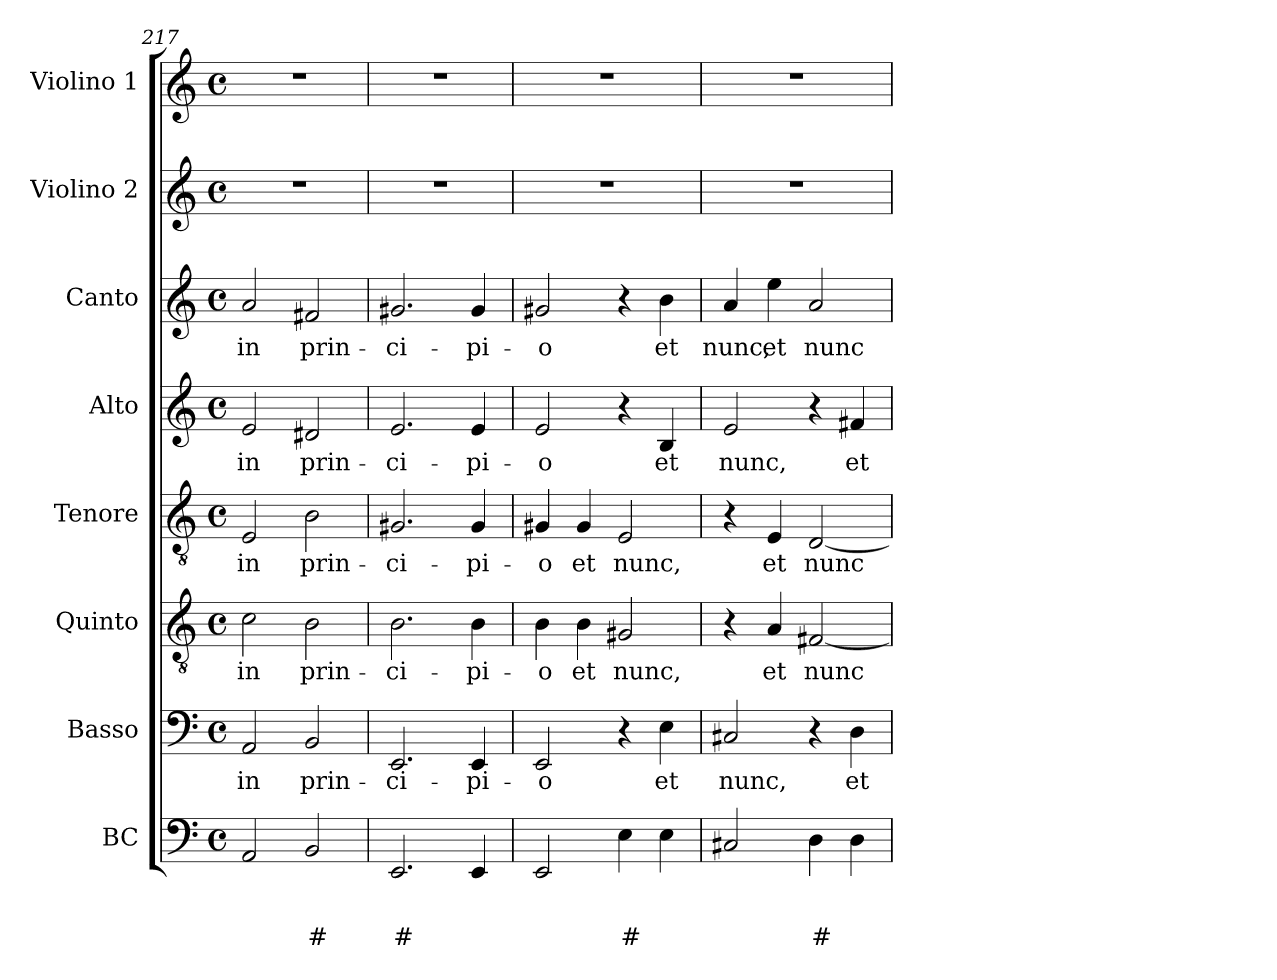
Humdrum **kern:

**kern	**text	**text	**text	**kern	**text	**kern	**text	**kern	**text	**kern	**text	**kern	**text	**kern	**kern
*part8	*part8	*part8	*part8	*part7	*part7	*part6	*part6	*part5	*part5	*part4	*part4	*part3	*part3	*part2	*part1
*staff8	*staff8	*staff8	*staff8	*staff7	*staff7	*staff6	*staff6	*staff5	*staff5	*staff4	*staff4	*staff3	*staff3	*staff2	*staff1
*I"BC	*	*	*	*I"Basso	*	*I"Quinto	*	*I"Tenore	*	*I"Alto	*	*I"Canto	*	*I"Violino 2	*I"Violino 1
*I'Bc	*	*	*	*I'B	*	*I'Q	*	*I'T	*	*I'A	*	*I'C	*	*I'V2	*I'V1
!!LO:PB:g=z
*clefF4	*	*	*	*clefF4	*	*clefGv2	*	*clefGv2	*	*clefG2	*	*clefG2	*	*clefG2	*clefG2
*k[]	*	*	*	*k[]	*	*k[]	*	*k[]	*	*k[]	*	*k[]	*	*k[]	*k[]
*C:	*	*	*	*C:	*	*C:	*	*C:	*	*C:	*	*C:	*	*C:	*C:
*M4/4	*	*	*	*M4/4	*	*M4/4	*	*M4/4	*	*M4/4	*	*M4/4	*	*M4/4	*M4/4
*met(c)	*	*	*	*met(c)	*	*met(c)	*	*met(c)	*	*met(c)	*	*met(c)	*	*met(c)	*met(c)
=217	=217	=217	=217	=217	=217	=217	=217	=217	=217	=217	=217	=217	=217	=217	=217
!	!	!	!	!	!LO:LY:b	!	!LO:LY:b	!	!LO:LY:b	!	!LO:LY:b	!	!LO:LY:b	!	!
2AA/	.	.	.	2AA/	in	2c\	in	2E/	in	2e/	in	2a/	in	1r	1r
!	!	!	!LO:LY:b	!	!LO:LY:b	!	!LO:LY:b	!	!LO:LY:b	!	!LO:LY:b	!	!LO:LY:b	!	!
2BB/	.	.	#	2BB/	prin-	2B\	prin-	2B\	prin-	2d#X/	prin-	2f#X/	prin-	.	.
=218	=218	=218	=218	=218	=218	=218	=218	=218	=218	=218	=218	=218	=218	=218	=218
!	!	!	!LO:LY:b	!	!LO:LY:b	!	!LO:LY:b	!	!LO:LY:b	!	!LO:LY:b	!	!LO:LY:b	!	!
2.EE/	.	.	#	2.EE/	-ci-	2.B\	-ci-	2.G#X/	-ci-	2.e/	-ci-	2.g#X/	-ci-	1r	1r
!	!	!	!	!	!LO:LY:b	!	!LO:LY:b	!	!LO:LY:b	!	!LO:LY:b	!	!LO:LY:b	!	!
4EE/	.	.	.	4EE/	-pi-	4B\	-pi-	4G#/	-pi-	4e/	-pi-	4g#/	-pi-	.	.
=219	=219	=219	=219	=219	=219	=219	=219	=219	=219	=219	=219	=219	=219	=219	=219
!	!	!	!	!	!LO:LY:b	!	!LO:LY:b	!	!LO:LY:b	!	!LO:LY:b	!	!LO:LY:b	!	!
2EE/	.	.	.	2EE/	-o	4B\	-o	4G#X/	-o	2e/	-o	2g#X/	-o	1r	1r
!	!	!	!	!	!	!	!LO:LY:b	!	!LO:LY:b	!	!	!	!	!	!
.	.	.	.	.	.	4B\	et	4G#/	et	.	.	.	.	.	.
!	!	!	!LO:LY:b	!	!	!	!LO:LY:b	!	!LO:LY:b	!	!	!	!	!	!
4E\	.	.	#	4r	.	2G#X/	nunc,	2E/	nunc,	4r	.	4r	.	.	.
!	!	!	!	!	!LO:LY:b	!	!	!	!	!	!LO:LY:b	!	!LO:LY:b	!	!
4E\	.	.	.	4E\	et	.	.	.	.	4B/	et	4b\	et	.	.
=220	=220	=220	=220	=220	=220	=220	=220	=220	=220	=220	=220	=220	=220	=220	=220
!	!	!	!	!	!LO:LY:b	!	!	!	!	!	!LO:LY:b	!	!LO:LY:b	!	!
2C#X/	.	.	.	2C#X/	nunc,	4r	.	4r	.	2e/	nunc,	4a/	nunc,	1r	1r
!	!	!	!	!	!	!	!LO:LY:b	!	!LO:LY:b	!	!	!	!LO:LY:b	!	!
.	.	.	.	.	.	4A/	et	4E/	et	.	.	4ee\	et	.	.
!	!	!	!LO:LY:b	!	!	!	!LO:LY:b	!	!LO:LY:b	!	!	!	!LO:LY:b	!	!
4D\	.	.	#	4r	.	[2F#X/	nunc	[2D/	nunc	4r	.	2a/	nunc	.	.
!	!	!	!	!	!LO:LY:b	!	!	!	!	!	!LO:LY:b	!	!	!	!
4D\	.	.	.	4D\	et	.	.	.	.	4f#X/	et	.	.	.	.
=	=	=	=	=	=	=	=	=	=	=	=	=	=	=	=
*-	*-	*-	*-	*-	*-	*-	*-	*-	*-	*-	*-	*-	*-	*-	*-
